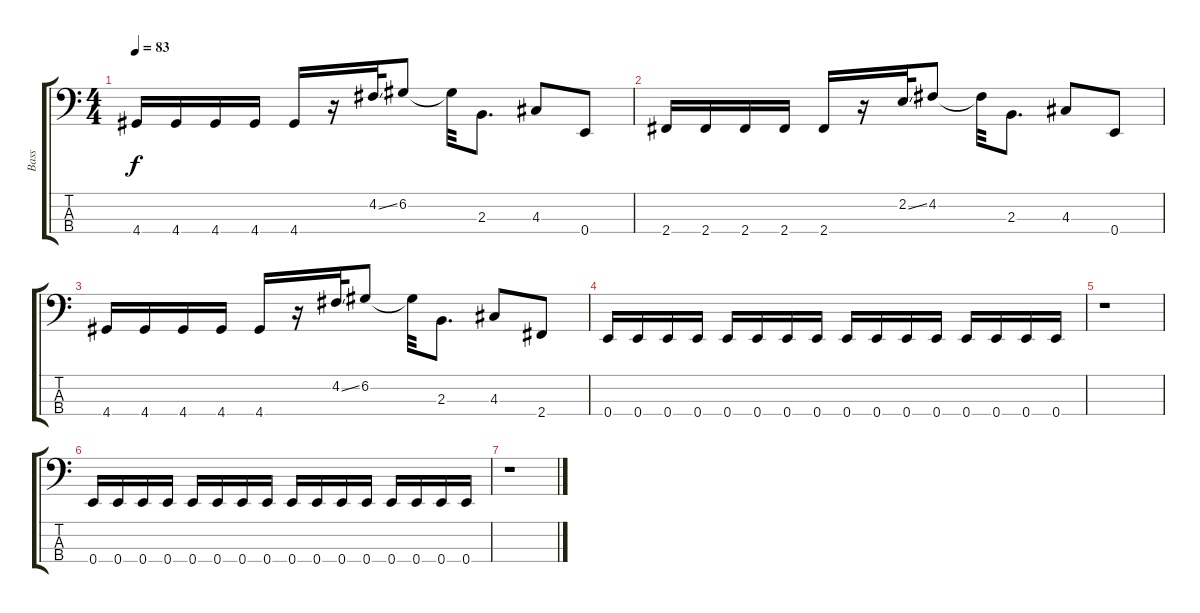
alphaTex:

\track ("Bass" "Bass") {instrument electricbassfinger}
\staff {score tabs}
\tuning (G2 D2 A1 E1) {hide}
\ts (4 4)
\tempo 83
\clef f4
\ks c
4.4.16{dy f} 4.4.16 4.4.16 4.4.16 4.4.16 r.16 4.2{ss}.32 6.2.8 6.2{t}.32 2.3.8{d} 4.3.8 0.4.8 |
2.4.16 2.4.16 2.4.16 2.4.16 2.4.16 r.16 2.2{ss}.32 4.2.8 4.2{t}.32 2.3.8{d} 4.3.8 0.4.8 |
4.4.16 4.4.16 4.4.16 4.4.16 4.4.16 r.16 4.2{ss}.32 6.2.8 6.2{t}.32 2.3.8{d} 4.3.8 2.4.8 |
0.4.16 0.4.16 0.4.16 0.4.16 0.4.16 0.4.16 0.4.16 0.4.16 0.4.16 0.4.16 0.4.16 0.4.16 0.4.16 0.4.16 0.4.16 0.4.16 |
r.1 |
0.4.16 0.4.16 0.4.16 0.4.16 0.4.16 0.4.16 0.4.16 0.4.16 0.4.16 0.4.16 0.4.16 0.4.16 0.4.16 0.4.16 0.4.16 0.4.16 |
r.1
